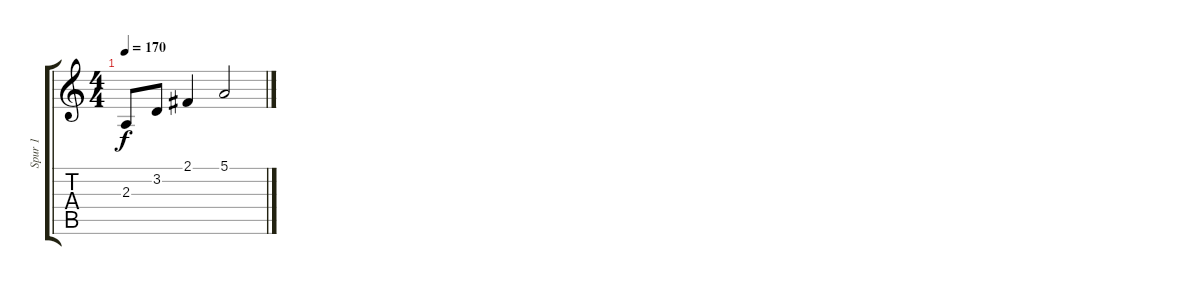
\track ("Spur 1" "Spur 1") {instrument musicbox}
\staff {score tabs}
\tuning (E4 B3 G3 D3 A2 E2) {hide}
\ts (4 4)
\tempo 170
\clef g2
\ks c
2.3.8{dy f} 3.2.8 2.1.4 5.1.2
